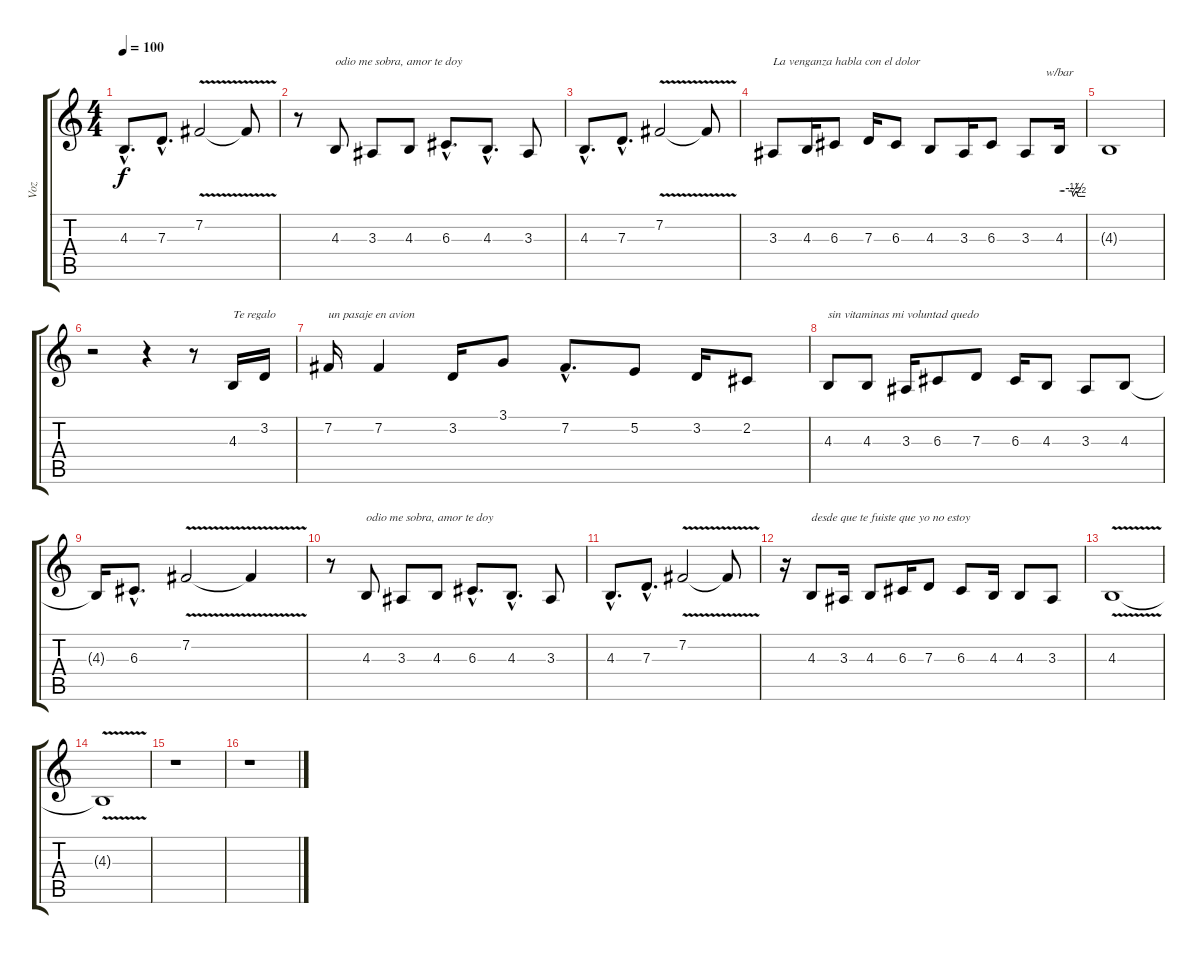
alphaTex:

\track ("Voz" "Voz") {instrument cello}
\staff {score tabs}
\tuning (E4 B3 G3 D3 A2 E2) {hide}
\ts (4 4)
\tempo 100
\clef g2
\ks c
4.3{hac}.8{d dy f} 7.3{hac}.8{d} 7.2{v}.2 7.2{t}.8 |
r.8 4.3.8{txt "odio me sobra, amor te doy"} 3.3.8 4.3.8 6.3{hac}.8{d} 4.3{hac}.8{d} 3.3.8 |
4.3{hac}.8{d} 7.3{hac}.8{d} 7.2{v}.2 7.2{t}.8 |
3.3.8{txt "La venganza habla con el dolor"} 4.3.16 6.3.8 7.3.16 6.3.8 4.3.8 3.3.16 6.3.8 3.3.8 4.3.16{tbe (custom default 0 0 10 0 29 0 32 -2 39 0 43 -2 46 -2 60 -2)} |
4.3{t}.1 |
r.2 r.4 r.8 4.3.16{txt "Te regalo"} 3.2.16 |
7.2.16{txt "un pasaje en avion"} 7.2.4 3.2.16 3.1.8 7.2{hac}.8{d} 5.2.8 3.2.16 2.2.8 |
4.3.8{txt "sin vitaminas mi voluntad quedo "} 4.3.8 3.3.16 6.3.8 7.3.8 6.3.16 4.3.8 3.3.8 4.3.8 |
4.3{t}.16 6.3{hac}.8{d} 7.2{v}.2 7.2{t}.4 |
r.8 4.3.8{txt "odio me sobra, amor te doy"} 3.3.8 4.3.8 6.3{hac}.8{d} 4.3{hac}.8{d} 3.3.8 |
4.3{hac}.8{d} 7.3{hac}.8{d} 7.2{v}.2 7.2{t}.8 |
r.16 4.3.8{txt "desde que te fuiste que yo no estoy"} 3.3.16 4.3.8 6.3.16 7.3.8 6.3.8 4.3.16 4.3.8 3.3.8 |
4.3{v}.1{volume 0} |
4.3{t}.1 |
r.1 |
r.1
